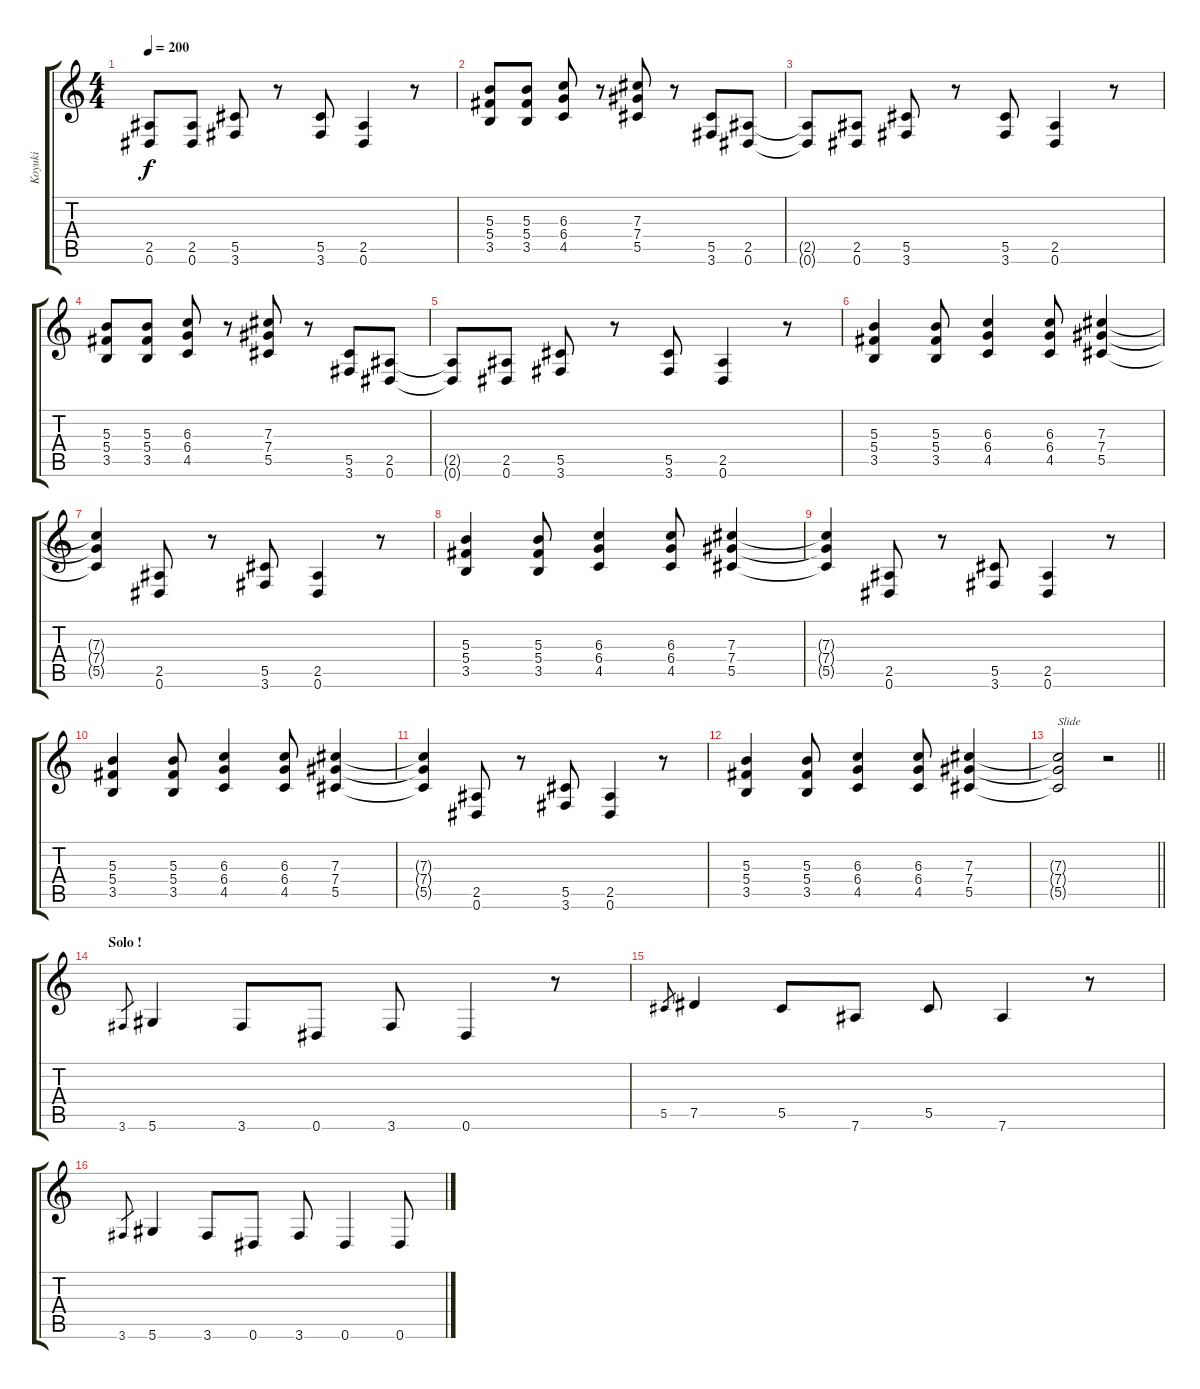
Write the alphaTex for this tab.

\track ("Koyuki" "Koyuki") {instrument overdrivenguitar}
\staff {score tabs}
\tuning (Eb4 Bb3 Gb3 Db3 Ab2 Eb2) {hide}
\ts (4 4)
\tempo 200
\clef g2
\ks c
(2.5{t} 0.6{t}).8{dy f} (2.5 0.6).8 (5.5 3.6).8 r.8 (5.5 3.6).8 (2.5 0.6).4 r.8 |
(5.3 5.4 3.5).8 (5.3 5.4 3.5).8 (6.3 6.4 4.5).8 r.8 (7.3 7.4 5.5).8 r.8 (5.5 3.6).8 (2.5 0.6).8 |
(2.5{t} 0.6{t}).8 (2.5 0.6).8 (5.5 3.6).8 r.8 (5.5 3.6).8 (2.5 0.6).4 r.8 |
(5.3 5.4 3.5).8 (5.3 5.4 3.5).8 (6.3 6.4 4.5).8 r.8 (7.3 7.4 5.5).8 r.8 (5.5 3.6).8 (2.5 0.6).8 |
(2.5{t} 0.6{t}).8 (2.5 0.6).8 (5.5 3.6).8 r.8 (5.5 3.6).8 (2.5 0.6).4 r.8 |
(5.3 5.4 3.5).4 (5.3 5.4 3.5).8 (6.3 6.4 4.5).4 (6.3 6.4 4.5).8 (7.3 7.4 5.5).4 |
(7.3{t} 7.4{t} 5.5{t}).4 (2.5 0.6).8 r.8 (5.5 3.6).8 (2.5 0.6).4 r.8 |
(5.3 5.4 3.5).4 (5.3 5.4 3.5).8 (6.3 6.4 4.5).4 (6.3 6.4 4.5).8 (7.3 7.4 5.5).4 |
(7.3{t} 7.4{t} 5.5{t}).4 (2.5 0.6).8 r.8 (5.5 3.6).8 (2.5 0.6).4 r.8 |
(5.3 5.4 3.5).4 (5.3 5.4 3.5).8 (6.3 6.4 4.5).4 (6.3 6.4 4.5).8 (7.3 7.4 5.5).4 |
(7.3{t} 7.4{t} 5.5{t}).4 (2.5 0.6).8 r.8 (5.5 3.6).8 (2.5 0.6).4 r.8 |
(5.3 5.4 3.5).4 (5.3 5.4 3.5).8 (6.3 6.4 4.5).4 (6.3 6.4 4.5).8 (7.3 7.4 5.5).4 |
\barLineRight lightlight
(7.3{t} 7.4{t} 5.5{t}).2{txt "Slide"} r.2 |
\section ("" "Solo !")
3.6.8{gr} 5.6.4 3.6.8 0.6.8 3.6.8 0.6.4 r.8 |
5.5.8{gr} 7.5.4 5.5.8 7.6.8 5.5.8 7.6.4 r.8 |
3.6.8{gr} 5.6.4 3.6.8 0.6.8 3.6.8 0.6.4 0.6.8
